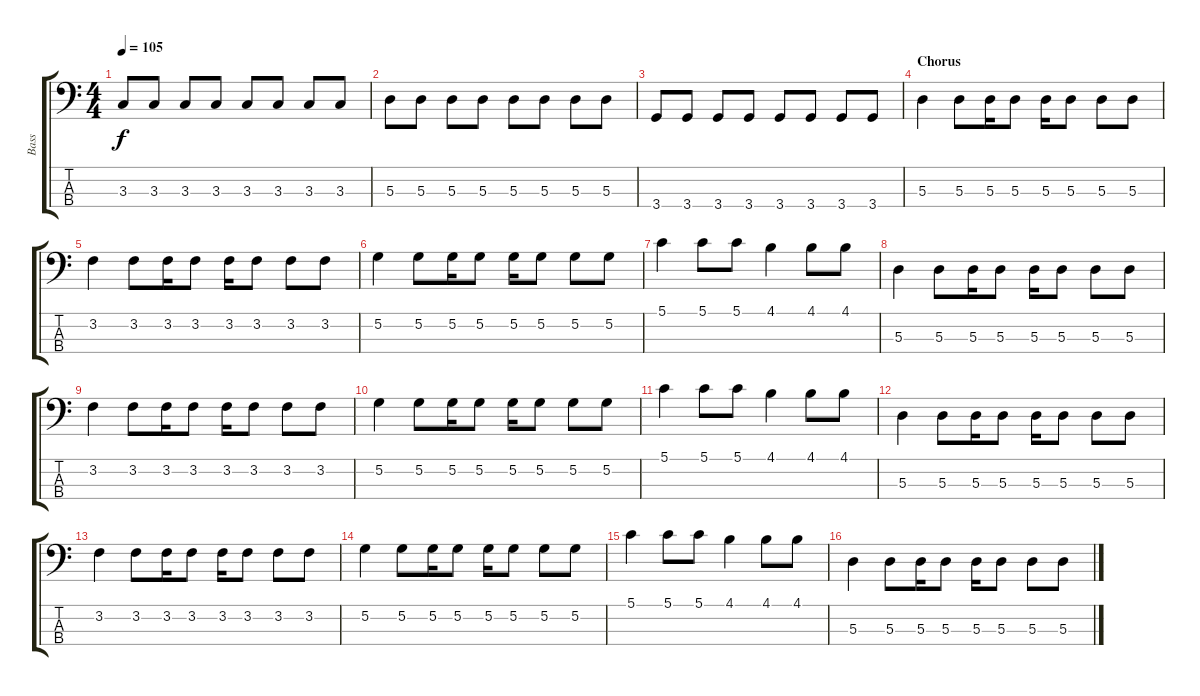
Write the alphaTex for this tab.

\track ("Bass" "Bass") {instrument electricbasspick}
\staff {score tabs}
\tuning (G2 D2 A1 E1) {hide}
\ts (4 4)
\tempo 105
\clef f4
\ks c
3.3.8{dy f} 3.3.8 3.3.8 3.3.8 3.3.8 3.3.8 3.3.8 3.3.8 |
5.3.8 5.3.8 5.3.8 5.3.8 5.3.8 5.3.8 5.3.8 5.3.8 |
3.4.8 3.4.8 3.4.8 3.4.8 3.4.8 3.4.8 3.4.8 3.4.8 |
\section ("" "Chorus")
5.3.4 5.3.8 5.3.16 5.3.8 5.3.16 5.3.8 5.3.8 5.3.8 |
3.2.4 3.2.8 3.2.16 3.2.8 3.2.16 3.2.8 3.2.8 3.2.8 |
5.2.4 5.2.8 5.2.16 5.2.8 5.2.16 5.2.8 5.2.8 5.2.8 |
5.1.4 5.1.8 5.1.8 4.1.4 4.1.8 4.1.8 |
5.3.4 5.3.8 5.3.16 5.3.8 5.3.16 5.3.8 5.3.8 5.3.8 |
3.2.4 3.2.8 3.2.16 3.2.8 3.2.16 3.2.8 3.2.8 3.2.8 |
5.2.4 5.2.8 5.2.16 5.2.8 5.2.16 5.2.8 5.2.8 5.2.8 |
5.1.4 5.1.8 5.1.8 4.1.4 4.1.8 4.1.8 |
5.3.4 5.3.8 5.3.16 5.3.8 5.3.16 5.3.8 5.3.8 5.3.8 |
3.2.4 3.2.8 3.2.16 3.2.8 3.2.16 3.2.8 3.2.8 3.2.8 |
5.2.4 5.2.8 5.2.16 5.2.8 5.2.16 5.2.8 5.2.8 5.2.8 |
5.1.4 5.1.8 5.1.8 4.1.4 4.1.8 4.1.8 |
5.3.4 5.3.8 5.3.16 5.3.8 5.3.16 5.3.8 5.3.8 5.3.8
